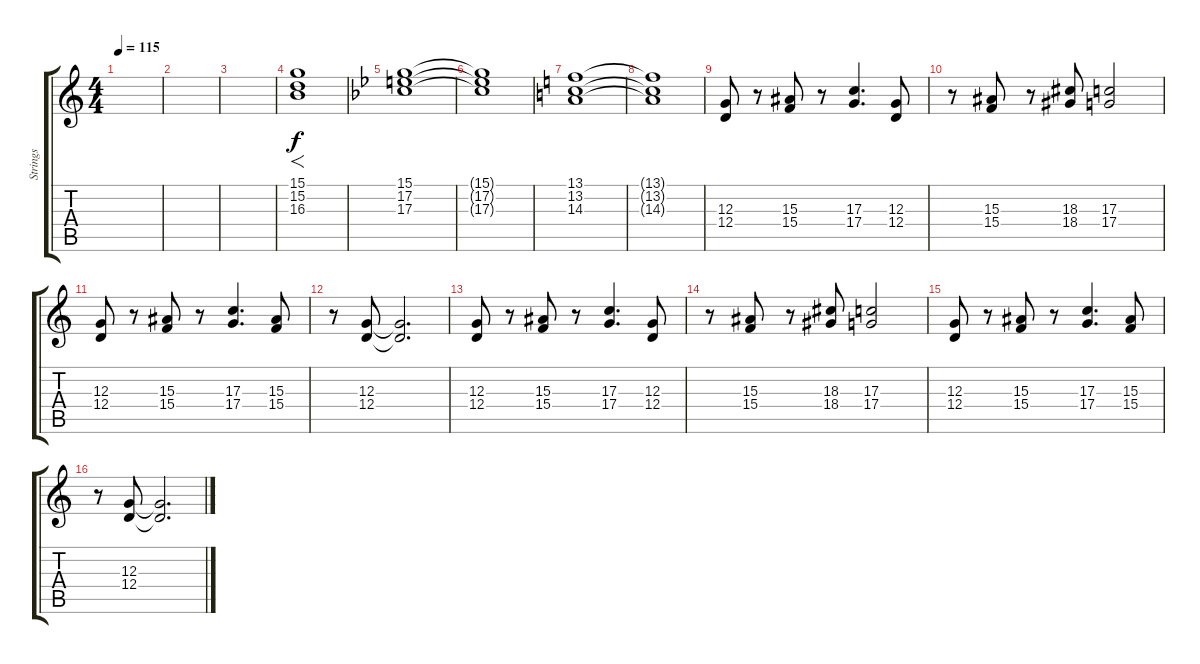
\track ("Strings" "Strings") {instrument stringensemble1}
\staff {score tabs}
\tuning (E4 B3 G3 D3 A2 E2) {hide}
\ts (4 4)
\tempo 115
\clef g2
\ks c
|
|
|
(15.1 15.2 16.3).1{f} |
\ks bb
(15.1 17.2 17.3).1 |
(15.1{t} 17.2{t} 17.3{t}).1 |
\ks c
(13.1 13.2 14.3).1 |
(13.1{t} 13.2{t} 14.3{t}).1 |
(12.3 12.4).8{volume 16} r.8 (15.3 15.4).8 r.8 (17.3 17.4).4{d} (12.3 12.4).8 |
r.8 (15.3 15.4).8 r.8 (18.3 18.4).8 (17.3 17.4).2 |
(12.3 12.4).8 r.8 (15.3 15.4).8 r.8 (17.3 17.4).4{d} (15.3 15.4).8 |
r.8 (12.3 12.4).8 (12.3{t} 12.4{t}).2{d} |
(12.3 12.4).8 r.8 (15.3 15.4).8 r.8 (17.3 17.4).4{d} (12.3 12.4).8 |
r.8 (15.3 15.4).8 r.8 (18.3 18.4).8 (17.3 17.4).2 |
(12.3 12.4).8 r.8 (15.3 15.4).8 r.8 (17.3 17.4).4{d} (15.3 15.4).8 |
r.8 (12.3 12.4).8 (12.3{t} 12.4{t}).2{d}
